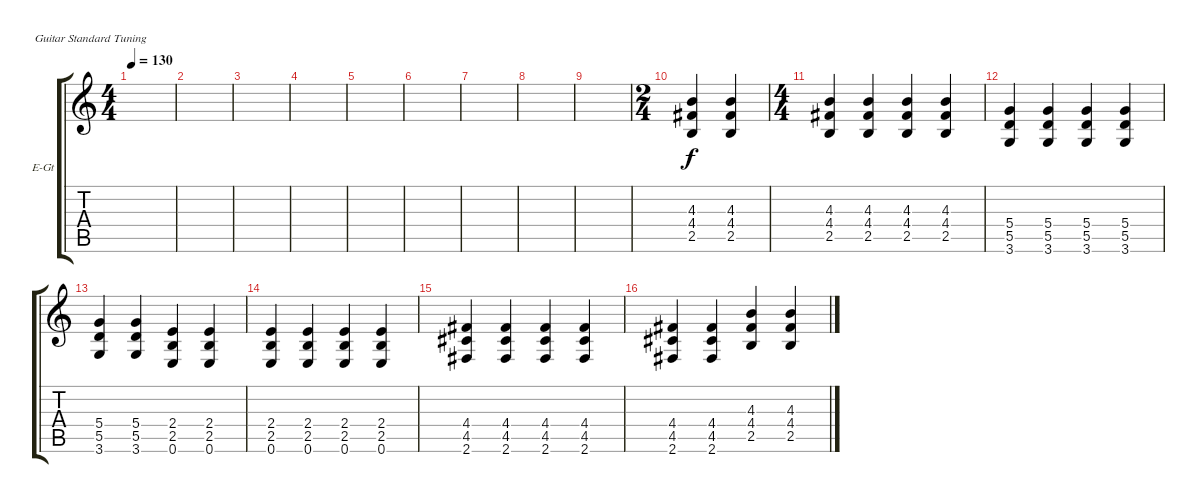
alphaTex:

\bracketExtendMode groupsimilarinstruments
\firstSystemTrackNameOrientation horizontal
\otherSystemsTrackNameOrientation horizontal
\track ("Äîðîæêà 3" "E-Gt") {instrument distortionguitar}
\staff {score tabs}
\tuning (E4 B3 G3 D3 A2 E2)
\ts (4 4)
\tempo 130
\clef g2
\ks c
|
|
|
|
|
|
|
|
|
\ts (2 4)
(4.3 4.4 2.5).4 (4.3 4.4 2.5).4 |
\ts (4 4)
(4.3 4.4 2.5).4 (4.3 4.4 2.5).4 (4.3 4.4 2.5).4 (4.3 4.4 2.5).4 |
(5.4 5.5 3.6).4 (5.4 5.5 3.6).4 (5.4 5.5 3.6).4 (5.4 5.5 3.6).4 |
(5.4 5.5 3.6).4 (5.4 5.5 3.6).4 (2.4 2.5 0.6).4 (2.4 2.5 0.6).4 |
(2.4 2.5 0.6).4 (2.4 2.5 0.6).4 (2.4 2.5 0.6).4 (2.4 2.5 0.6).4 |
(4.4 4.5 2.6).4 (4.4 4.5 2.6).4 (4.4 4.5 2.6).4 (4.4 4.5 2.6).4 |
(4.4 4.5 2.6).4 (4.4 4.5 2.6).4 (4.3 4.4 2.5).4 (4.3 4.4 2.5).4
